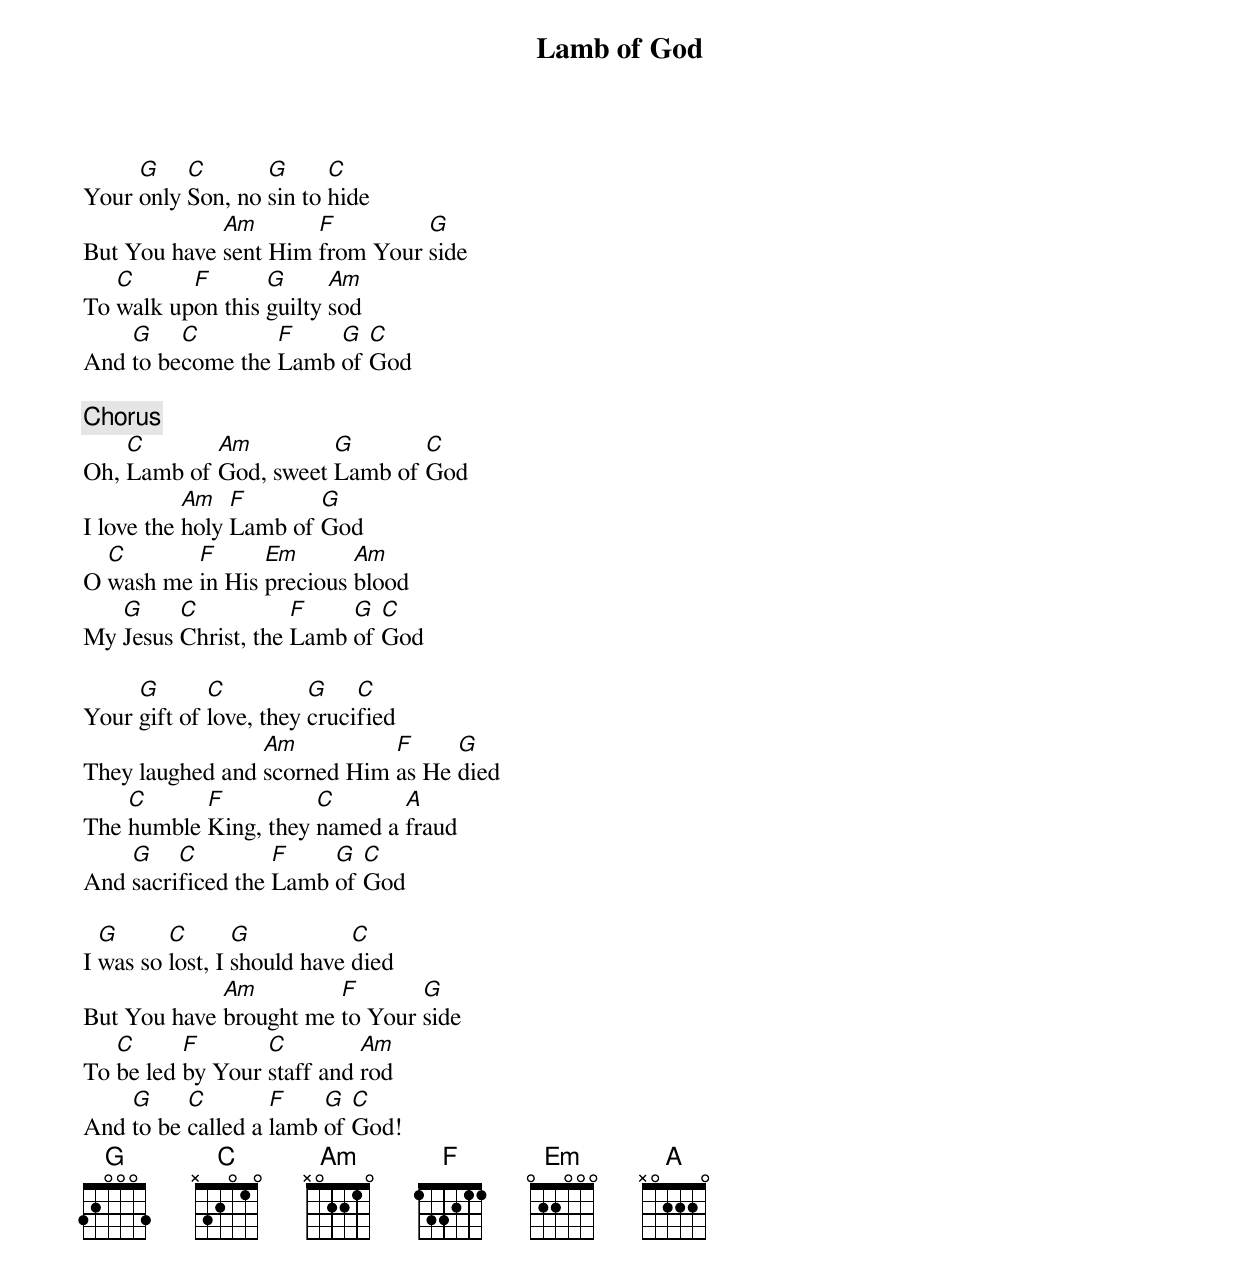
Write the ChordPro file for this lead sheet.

{Title: Lamb of God}

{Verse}
Your [G]only [C]Son, no [G]sin to [C]hide
But You have [Am]sent Him [F]from Your [G]side
To [C]walk up[F]on this [G]guilty [Am]sod
And [G]to be[C]come the [F]Lamb [G]of [C]God

{Chorus}
Oh, [C]Lamb of [Am]God, sweet [G]Lamb of [C]God
I love the [Am]holy [F]Lamb of [G]God
O [C]wash me [F]in His [Em]precious [Am]blood
My [G]Jesus [C]Christ, the [F]Lamb [G]of [C]God

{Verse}
Your [G]gift of [C]love, they [G]cruci[C]fied
They laughed and [Am]scorned Him [F]as He [G]died
The [C]humble [F]King, they [C]named a [A]fraud
And [G]sacri[C]ficed the [F]Lamb [G]of [C]God

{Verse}
I [G]was so [C]lost, I [G]should have [C]died
But You have [Am]brought me [F]to Your [G]side
To [C]be led [F]by Your [C]staff and [Am]rod
And [G]to be [C]called a [F]lamb [G]of [C]God!
